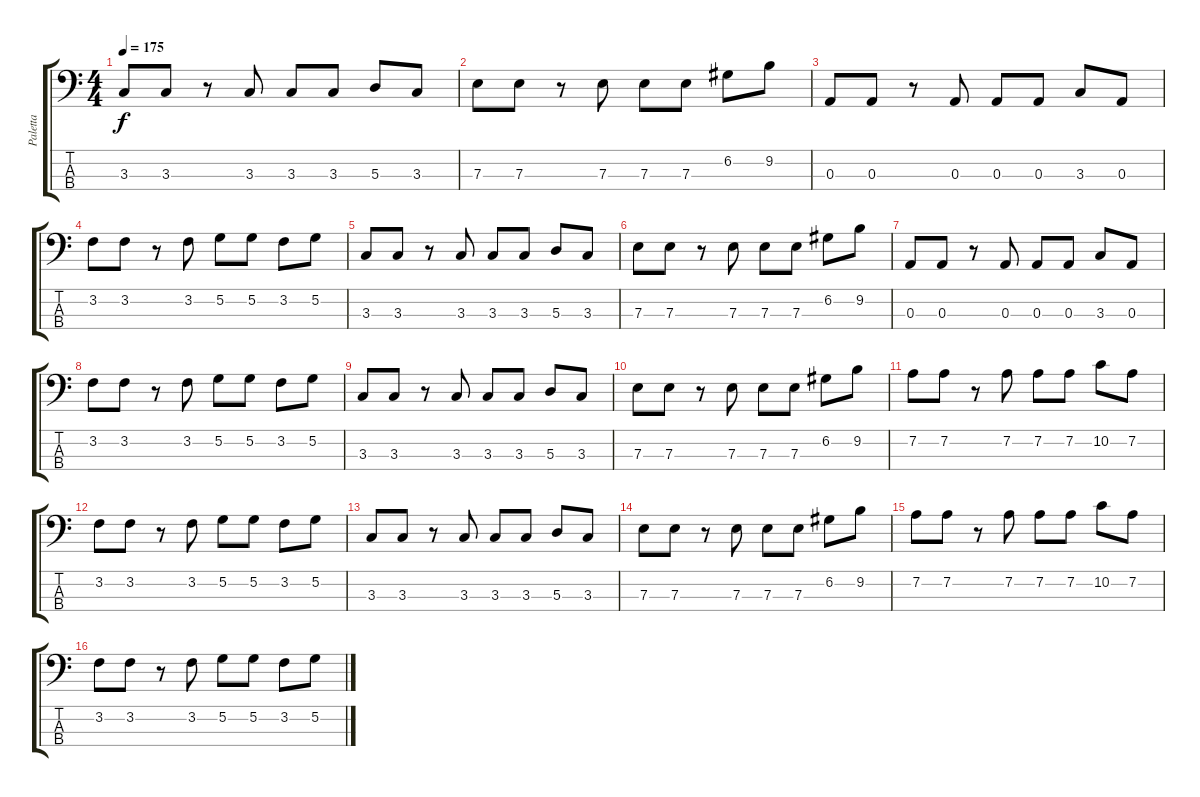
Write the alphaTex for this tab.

\track ("Paletta" "Paletta") {instrument electricbassfinger}
\staff {score tabs}
\tuning (G2 D2 A1 E1) {hide}
\ts (4 4)
\tempo 175
\clef f4
\ks c
3.3.8{dy f} 3.3.8 r.8 3.3.8 3.3.8 3.3.8 5.3.8 3.3.8 |
7.3.8 7.3.8 r.8 7.3.8 7.3.8 7.3.8 6.2.8 9.2.8 |
0.3.8 0.3.8 r.8 0.3.8 0.3.8 0.3.8 3.3.8 0.3.8 |
3.2.8 3.2.8 r.8 3.2.8 5.2.8 5.2.8 3.2.8 5.2.8 |
3.3.8 3.3.8 r.8 3.3.8 3.3.8 3.3.8 5.3.8 3.3.8 |
7.3.8 7.3.8 r.8 7.3.8 7.3.8 7.3.8 6.2.8 9.2.8 |
0.3.8 0.3.8 r.8 0.3.8 0.3.8 0.3.8 3.3.8 0.3.8 |
3.2.8 3.2.8 r.8 3.2.8 5.2.8 5.2.8 3.2.8 5.2.8 |
3.3.8 3.3.8 r.8 3.3.8 3.3.8 3.3.8 5.3.8 3.3.8 |
7.3.8 7.3.8 r.8 7.3.8 7.3.8 7.3.8 6.2.8 9.2.8 |
7.2.8 7.2.8 r.8 7.2.8 7.2.8 7.2.8 10.2.8 7.2.8 |
3.2.8 3.2.8 r.8 3.2.8 5.2.8 5.2.8 3.2.8 5.2.8 |
3.3.8 3.3.8 r.8 3.3.8 3.3.8 3.3.8 5.3.8 3.3.8 |
7.3.8 7.3.8 r.8 7.3.8 7.3.8 7.3.8 6.2.8 9.2.8 |
7.2.8 7.2.8 r.8 7.2.8 7.2.8 7.2.8 10.2.8 7.2.8 |
3.2.8 3.2.8 r.8 3.2.8 5.2.8 5.2.8 3.2.8 5.2.8
